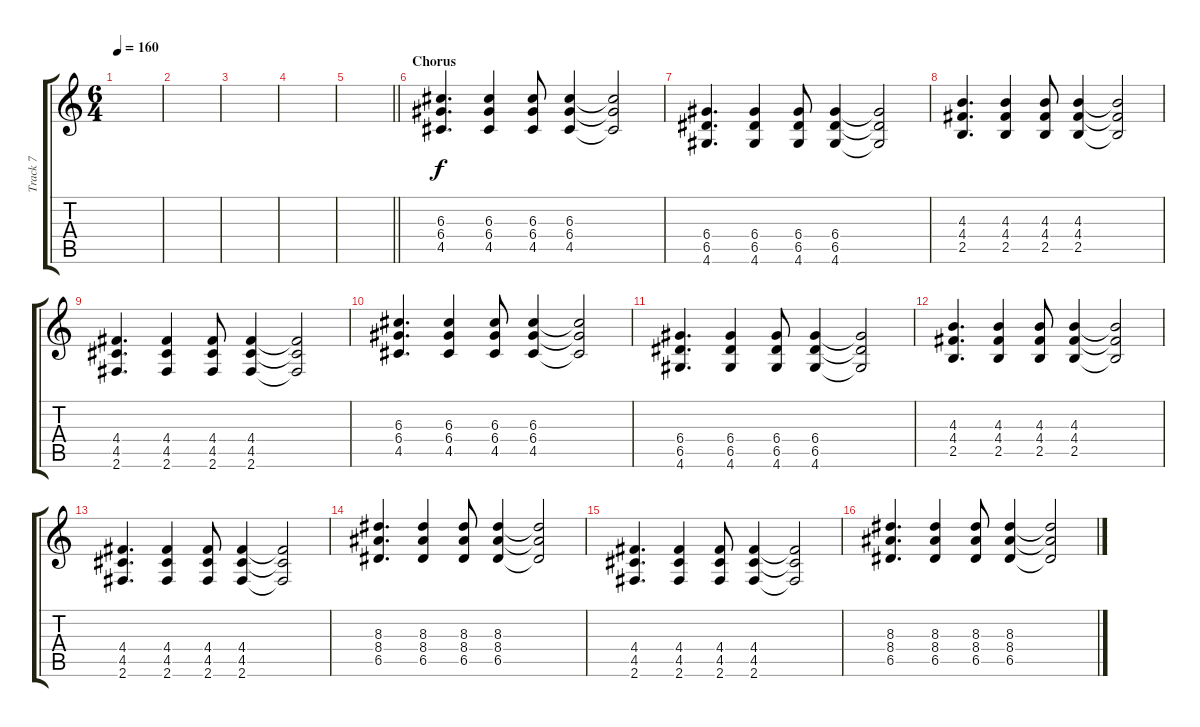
\track ("Track 7" "Track 7") {instrument overdrivenguitar}
\staff {score tabs}
\tuning (E4 B3 G3 D3 A2 E2) {hide}
\ts (6 4)
\tempo 160
\clef g2
\ks c
|
|
|
|
\barLineRight lightlight
|
\section ("" "Chorus")
(6.3 6.4 4.5).4{d} (6.3 6.4 4.5).4 (6.3 6.4 4.5).8 (6.3 6.4 4.5).4 (6.3{t} 6.4{t} 4.5{t}).2 |
(6.4 6.5 4.6).4{d} (6.4 6.5 4.6).4 (6.4 6.5 4.6).8 (6.4 6.5 4.6).4 (6.4{t} 6.5{t} 4.6{t}).2 |
(4.3 4.4 2.5).4{d} (4.3 4.4 2.5).4 (4.3 4.4 2.5).8 (4.3 4.4 2.5).4 (4.3{t} 4.4{t} 2.5{t}).2 |
(4.4 4.5 2.6).4{d} (4.4 4.5 2.6).4 (4.4 4.5 2.6).8 (4.4 4.5 2.6).4 (4.4{t} 4.5{t} 2.6{t}).2 |
(6.3 6.4 4.5).4{d} (6.3 6.4 4.5).4 (6.3 6.4 4.5).8 (6.3 6.4 4.5).4 (6.3{t} 6.4{t} 4.5{t}).2 |
(6.4 6.5 4.6).4{d} (6.4 6.5 4.6).4 (6.4 6.5 4.6).8 (6.4 6.5 4.6).4 (6.4{t} 6.5{t} 4.6{t}).2 |
(4.3 4.4 2.5).4{d} (4.3 4.4 2.5).4 (4.3 4.4 2.5).8 (4.3 4.4 2.5).4 (4.3{t} 4.4{t} 2.5{t}).2 |
(4.4 4.5 2.6).4{d} (4.4 4.5 2.6).4 (4.4 4.5 2.6).8 (4.4 4.5 2.6).4 (4.4{t} 4.5{t} 2.6{t}).2 |
(8.3 8.4 6.5).4{d} (8.3 8.4 6.5).4 (8.3 8.4 6.5).8 (8.3 8.4 6.5).4 (8.3{t} 8.4{t} 6.5{t}).2 |
(4.4 4.5 2.6).4{d} (4.4 4.5 2.6).4 (4.4 4.5 2.6).8 (4.4 4.5 2.6).4 (4.4{t} 4.5{t} 2.6{t}).2 |
(8.3 8.4 6.5).4{d} (8.3 8.4 6.5).4 (8.3 8.4 6.5).8 (8.3 8.4 6.5).4 (8.3{t} 8.4{t} 6.5{t}).2
